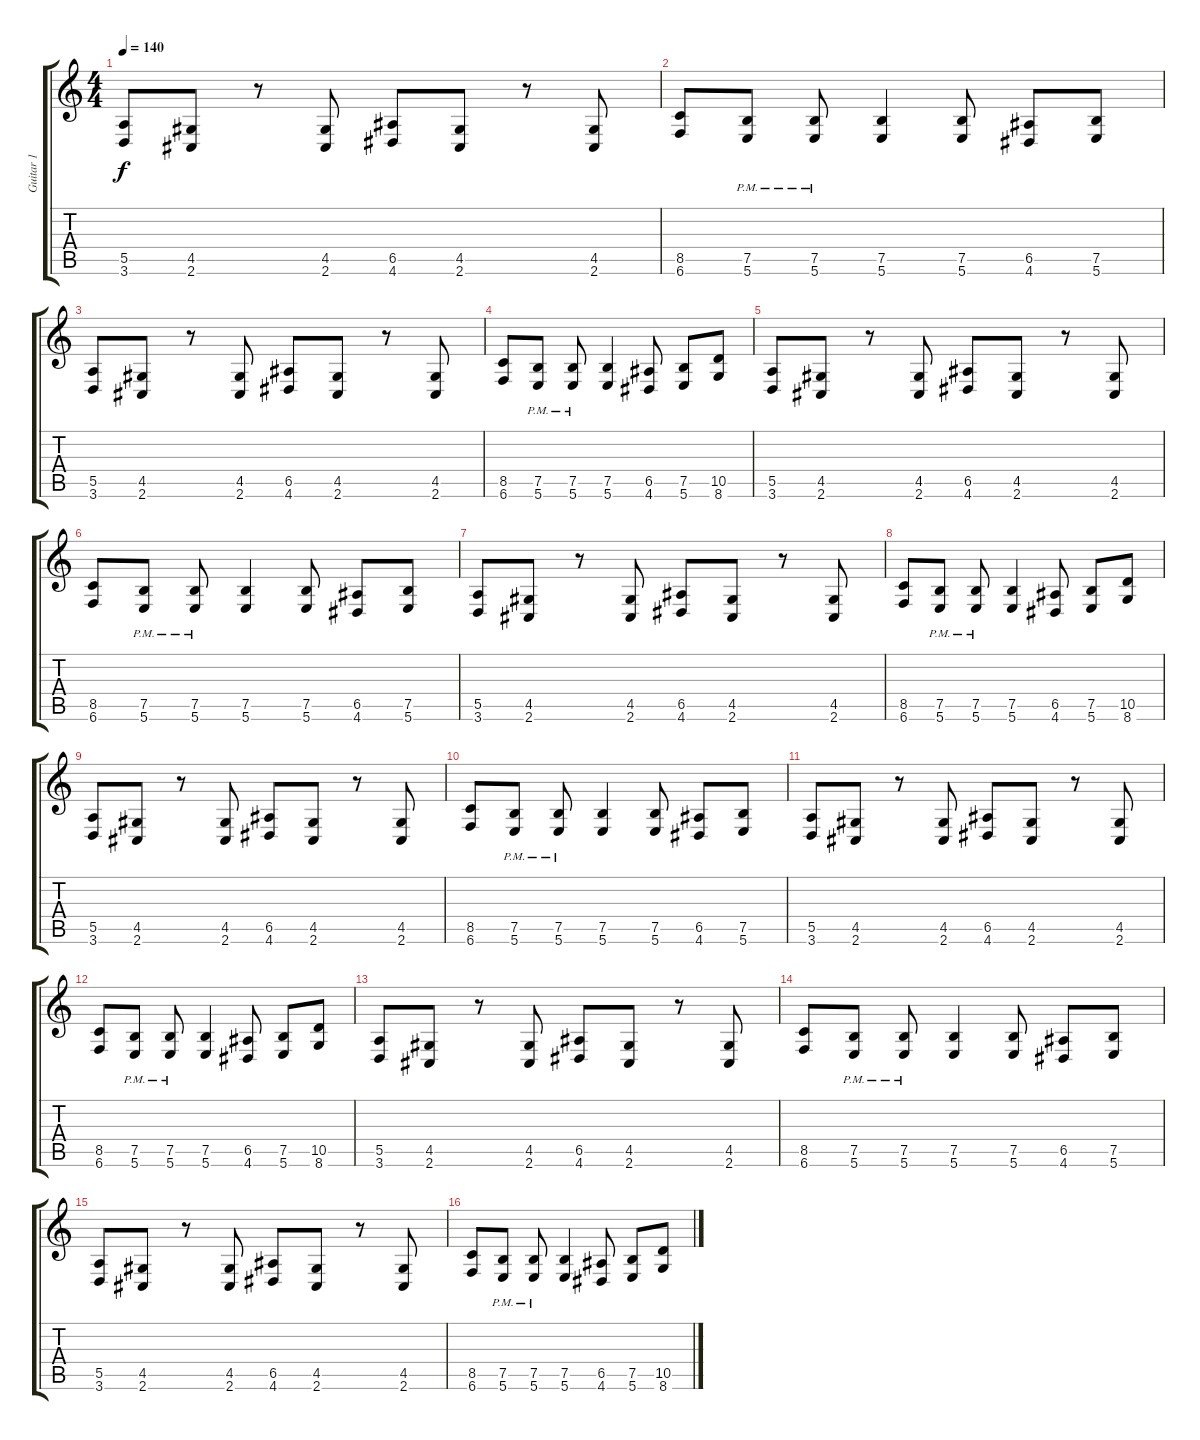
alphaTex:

\track ("Guitar 1" "Guitar 1") {instrument distortionguitar}
\staff {score tabs}
\tuning (B3 Gb3 D3 A2 E2 B1) {hide}
\ts (4 4)
\tempo 140
\clef g2
\ks c
(5.5 3.6).8{dy f instrument distortionguitar} (4.5 2.6).8 r.8 (4.5 2.6).8 (6.5 4.6).8 (4.5 2.6).8 r.8 (4.5 2.6).8 |
(8.5 6.6).8 (7.5{pm} 5.6{pm}).8 (7.5{pm} 5.6{pm}).8 (7.5 5.6).4 (7.5 5.6).8 (6.5 4.6).8 (7.5 5.6).8 |
(5.5 3.6).8 (4.5 2.6).8 r.8 (4.5 2.6).8 (6.5 4.6).8 (4.5 2.6).8 r.8 (4.5 2.6).8 |
(8.5 6.6).8 (7.5{pm} 5.6{pm}).8 (7.5{pm} 5.6{pm}).8 (7.5 5.6).4 (6.5 4.6).8 (7.5 5.6).8 (10.5 8.6).8 |
(5.5 3.6).8 (4.5 2.6).8 r.8 (4.5 2.6).8 (6.5 4.6).8 (4.5 2.6).8 r.8 (4.5 2.6).8 |
(8.5 6.6).8 (7.5{pm} 5.6{pm}).8 (7.5{pm} 5.6{pm}).8 (7.5 5.6).4 (7.5 5.6).8 (6.5 4.6).8 (7.5 5.6).8 |
(5.5 3.6).8 (4.5 2.6).8 r.8 (4.5 2.6).8 (6.5 4.6).8 (4.5 2.6).8 r.8 (4.5 2.6).8 |
(8.5 6.6).8 (7.5{pm} 5.6{pm}).8 (7.5{pm} 5.6{pm}).8 (7.5 5.6).4 (6.5 4.6).8 (7.5 5.6).8 (10.5 8.6).8 |
(5.5 3.6).8 (4.5 2.6).8 r.8 (4.5 2.6).8 (6.5 4.6).8 (4.5 2.6).8 r.8 (4.5 2.6).8 |
(8.5 6.6).8 (7.5{pm} 5.6{pm}).8 (7.5{pm} 5.6{pm}).8 (7.5 5.6).4 (7.5 5.6).8 (6.5 4.6).8 (7.5 5.6).8 |
(5.5 3.6).8 (4.5 2.6).8 r.8 (4.5 2.6).8 (6.5 4.6).8 (4.5 2.6).8 r.8 (4.5 2.6).8 |
(8.5 6.6).8 (7.5{pm} 5.6{pm}).8 (7.5{pm} 5.6{pm}).8 (7.5 5.6).4 (6.5 4.6).8 (7.5 5.6).8 (10.5 8.6).8 |
(5.5 3.6).8 (4.5 2.6).8 r.8 (4.5 2.6).8 (6.5 4.6).8 (4.5 2.6).8 r.8 (4.5 2.6).8 |
(8.5 6.6).8 (7.5{pm} 5.6{pm}).8 (7.5{pm} 5.6{pm}).8 (7.5 5.6).4 (7.5 5.6).8 (6.5 4.6).8 (7.5 5.6).8 |
(5.5 3.6).8 (4.5 2.6).8 r.8 (4.5 2.6).8 (6.5 4.6).8 (4.5 2.6).8 r.8 (4.5 2.6).8 |
(8.5 6.6).8 (7.5{pm} 5.6{pm}).8 (7.5{pm} 5.6{pm}).8 (7.5 5.6).4 (6.5 4.6).8 (7.5 5.6).8 (10.5 8.6).8
